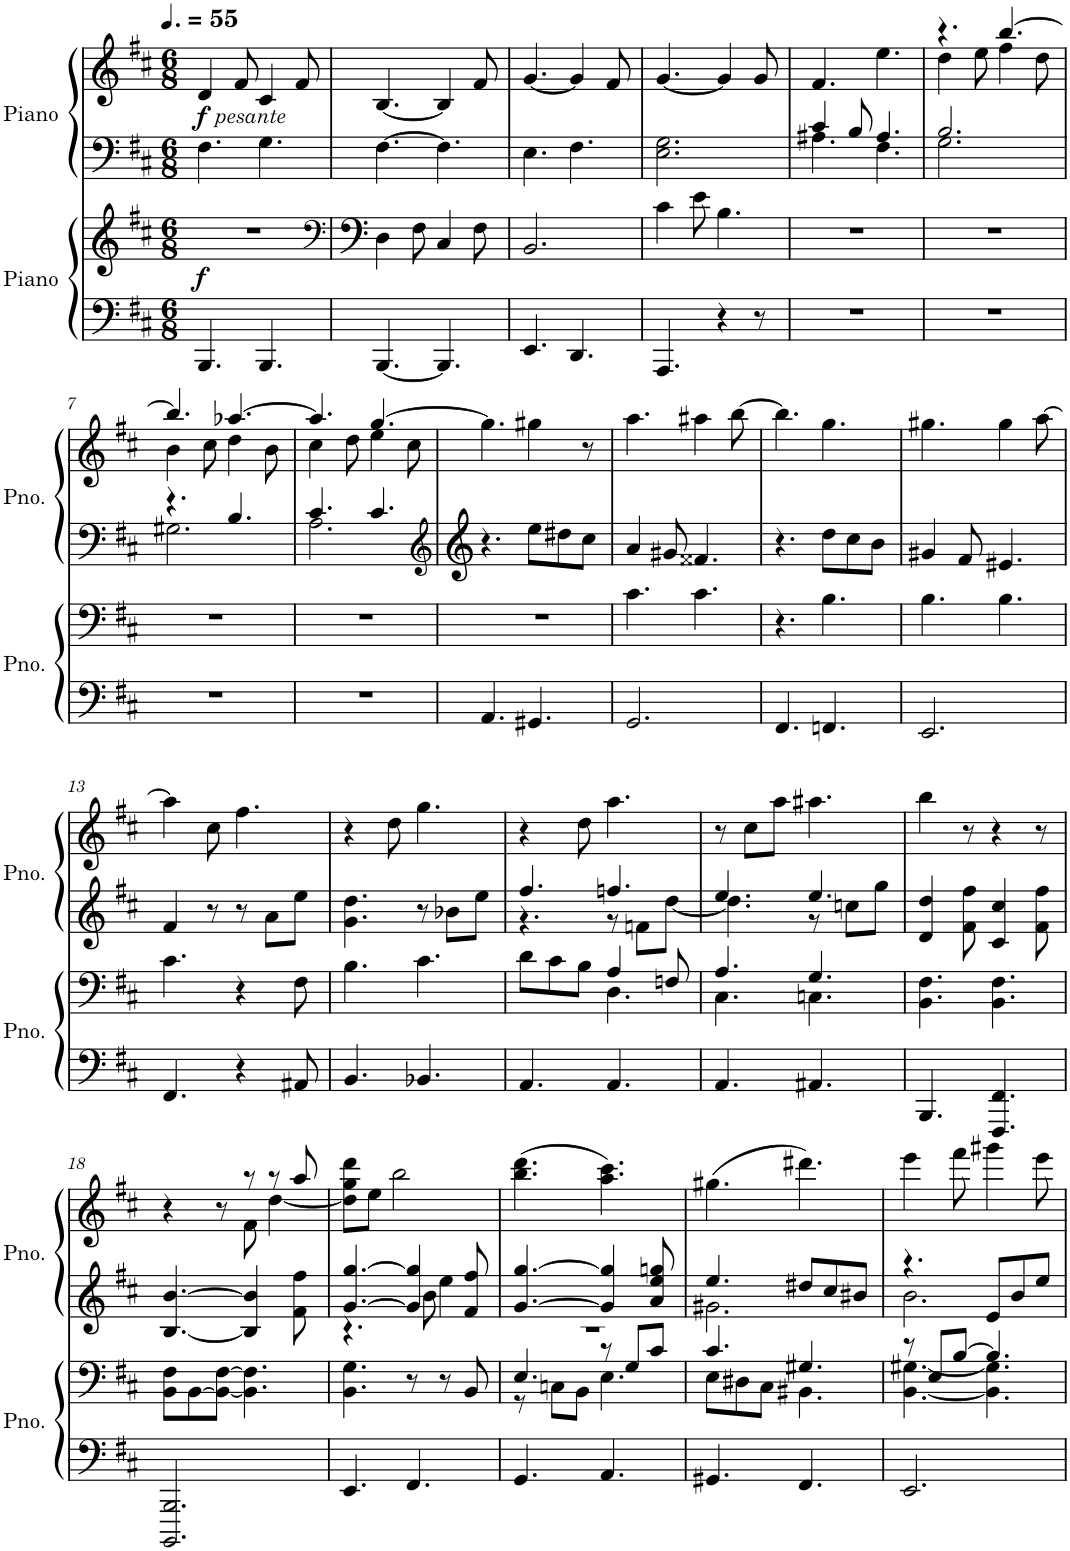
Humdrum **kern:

**kern	**kern	**dynam	**kern	**kern	**dynam
*part2	*part2	*part2	*part1	*part1	*part1
*staff4	*staff3	*staff3/4	*staff2	*staff1	*staff1/2
*I"Piano	*	*	*I"Piano	*	*
*I'Pno.	*	*	*I'Pno.	*	*
*clefF4	*clefG2	*	*clefF4	*clefG2	*
*k[f#c#]	*k[f#c#]	*	*k[f#c#]	*k[f#c#]	*
*M6/8	*M6/8	*	*M6/8	*M6/8	*
*MM83	*MM83	*	*MM83	*MM83	*
=1	=1	=1	=1	=1	=1
!	!	!	!	!LO:TX:b:i:t=pesante	!
!	!	!LO:DY:b	!	!	!LO:DY:b
4.BBB/	2.r	f	4.F#\	4d/	f
.	.	.	.	8f#/	.
4.BBB/	.	.	4.G\	4c#/	.
.	.	.	.	8f#/	.
=2	=2	=2	=2	=2	=2
*	*clefF4	*	*	*	*
[4.BBB/	4D\	.	[4.F#\	[4.B/	.
.	8F#\	.	.	.	.
4.BBB/]	4C#/	.	4.F#\]	4B/]	.
.	8F#\	.	.	8f#/	.
=3	=3	=3	=3	=3	=3
4.EE/	2.BB/	.	4.E\	[4.g/	.
4.DD/	.	.	4.F#\	4g/]	.
.	.	.	.	8f#/	.
=4	=4	=4	=4	=4	=4
4.AAA/	4c#\	.	2.E\ 2.G\	[4.g/	.
.	8e\	.	.	.	.
4r	4.B\	.	.	4g/]	.
8r	.	.	.	8g/	.
=5	=5	=5	=5	=5	=5
*	*	*	*^	*	*
2.r	2.r	.	4c#/	4.A#X\	4.f#/	.
.	.	.	8B/	.	.	.
.	.	.	4.A#/	4.F#\	4.ee\	.
=6	=6	=6	=6	=6	=6	=6
*	*	*	*	*	*^	*
2.r	2.r	.	2.B/	2.G\	4.r	4dd\	.
.	.	.	.	.	.	8ee\	.
.	.	.	.	.	[4.bb/	4ff#\	.
.	.	.	.	.	.	8dd\	.
!!LO:LB:g=z	!!
=7	=7	=7	=7	=7	=7	=7	=7
2.r	2.r	.	4.r	2.G#X\	4.bb/]	4b\	.
.	.	.	.	.	.	8cc#\	.
.	.	.	4.B/	.	[4.aa-X/	4dd\	.
.	.	.	.	.	.	8b\	.
=8	=8	=8	=8	=8	=8	=8	=8
2.r	2.r	.	4.c#/	2.A\	4.aa-/]	4cc#\	.
.	.	.	.	.	.	8dd\	.
.	.	.	4.c#/	.	[4.gg/	4ee\	.
.	.	.	.	.	.	8cc#\	.
*	*	*	*v	*v	*	*	*
*	*	*	*	*v	*v	*
=9	=9	=9	=9	=9	=9
*	*	*	*clefG2	*	*
4.AA/	2.r	.	4.r	4.gg\]	.
4.GG#X/	.	.	8ee\L	4gg#X\	.
.	.	.	8dd#X\	.	.
.	.	.	8cc#\J	8r	.
=10	=10	=10	=10	=10	=10
2.GG/	4.c#\	.	4a/	4.aa\	.
.	.	.	8g#X/	.	.
.	4.c#\	.	4.f##X/	4aa#X\	.
.	.	.	.	[8bb\	.
=11	=11	=11	=11	=11	=11
4.FF#/	4.r	.	4.r	4.bb\]	.
4.FFn/	4.B\	.	8dd\L	4.gg\	.
.	.	.	8cc#\	.	.
.	.	.	8b\J	.	.
=12	=12	=12	=12	=12	=12
2.EE/	4.B\	.	4g#X/	4.gg#X\	.
.	.	.	8f#/	.	.
.	4.B\	.	4.e#X/	4gg#\	.
.	.	.	.	[8aa\	.
!!LO:LB:g=z
=13	=13	=13	=13	=13	=13
4.FF#/	4.c#\	.	4f#/	4aa\]	.
.	.	.	8r	8cc#\	.
4r	4r	.	8r	4.ff#\	.
.	.	.	8a\L	.	.
8AA#X/	8F#\	.	8ee\J	.	.
=14	=14	=14	=14	=14	=14
4.BB/	4.B\	.	4.g\ 4.dd\	4r	.
.	.	.	.	8dd\	.
4.BB-X/	4.c#\	.	8r	4.gg\	.
.	.	.	8b-X\L	.	.
.	.	.	8ee\J	.	.
=15	=15	=15	=15	=15	=15
*	*^	*	*^	*	*
4.AA/	8d\L	4.ryy	.	4.ff#/	4.r	4r	.
.	8c#\	.	.	.	.	.	.
.	8B\J	.	.	.	.	8dd\	.
4.AA/	4A/	4.D\	.	4.ffn/	8r	4.aa\	.
.	.	.	.	.	8fn\L	.	.
.	8Fn/	.	.	.	[8dd\J	.	.
=16	=16	=16	=16	=16	=16	=16	=16
4.AA/	4.A/	4.C#\	.	4.ee/	4.dd\]	8r	.
.	.	.	.	.	.	8cc#\L	.
.	.	.	.	.	.	8aa\J	.
4.AA#X/	4.G/	4.Cn\	.	4.ee/	8r	4.aa#X\	.
.	.	.	.	.	8ccn\L	.	.
.	.	.	.	.	8gg\J	.	.
*	*v	*v	*	*	*	*	*
*	*	*	*v	*v	*	*
=17	=17	=17	=17	=17	=17
4.BBB/	4.BB\ 4.F#\	.	4d/ 4dd/	4bb\	.
.	.	.	8f#\ 8ff#\	8r	.
4.FFF#/ 4.FF#/	4.BB\ 4.F#\	.	4c#/ 4cc#/	4r	.
.	.	.	8f#\ 8ff#\	8r	.
!!LO:LB:g=z
=18	=18	=18	=18	=18	=18
*	*	*	*	*^	*
2.BBBB/ 2.BBB/	8BB\ 8F#\L	.	[4.B/ [4.b/	4r	4.ryy	.
.	[8BB\	.	.	.	.	.
.	8BB\_ [8F#\J	.	.	8r	.	.
.	4.BB\] 4.F#\]	.	4B/] 4b/]	8r	8f#\	.
.	.	.	.	8r	[4dd\	.
.	.	.	8f#\ 8ff#\	8aa/	.	.
*	*	*	*	*v	*v	*
=19	=19	=19	=19	=19	=19
*	*	*	*^	*	*
4.EE/	4.BB\ 4.G\	.	[4.g/ [4.gg/	4.r	8dd\] 8gg\ 8ddd\L	.
.	.	.	.	.	8ee\J	.
.	.	.	.	.	2bb\	.
4.FF#/	8r	.	4g/] 4gg/]	8b\	.	.
.	8r	.	.	4ee\	.	.
.	8BB/	.	8f#/ 8ff#/	.	.	.
=20	=20	=20	=20	=20	=20	=20
*	*^	*	*	*	*	*
4.GG/	4.E/	8r	.	[4.g/ [4.gg/	2.r	(4.bb\ 4.ddd\	.
.	.	8Cn\L	.	.	.	.	.
.	.	8BB\J	.	.	.	.	.
4.AA/	8r	4.E\	.	4g/] 4gg/]	.	4.aa\ 4.ccc#\)	.
.	8G/L	.	.	.	.	.	.
.	8c#/J	.	.	8a/ 8ee/ 8ggn/	.	.	.
=21	=21	=21	=21	=21	=21	=21	=21
4.GG#X/	4.c#/	8E\L	.	4.ee/	2.g#X\	(4.gg#X\	.
.	.	8D#X\	.	.	.	.	.
.	.	8C#\J	.	.	.	.	.
4.FF#/	4.G#X/	4.BB#X\	.	8dd#X/L	.	4.ddd#X\)	.
.	.	.	.	8cc#/	.	.	.
.	.	.	.	8b#X/J	.	.	.
=22	=22	=22	=22	=22	=22	=22	=22
2.EE/	8r	[4.BB\ [4.G#X\	.	4.r	2.b\	4eee\	.
.	8E/L	.	.	.	.	.	.
.	[8B/J	.	.	.	.	8fff#\	.
.	4.B/]	4.BB\] 4.G#\]	.	8e/L	.	4ggg#X\	.
.	.	.	.	8b/	.	.	.
.	.	.	.	8ee/J	.	8eee\	.
*	*v	*v	*	*	*	*	*
*	*	*	*v	*v	*	*
=	=	=	=	=	=
*-	*-	*-	*-	*-	*-
